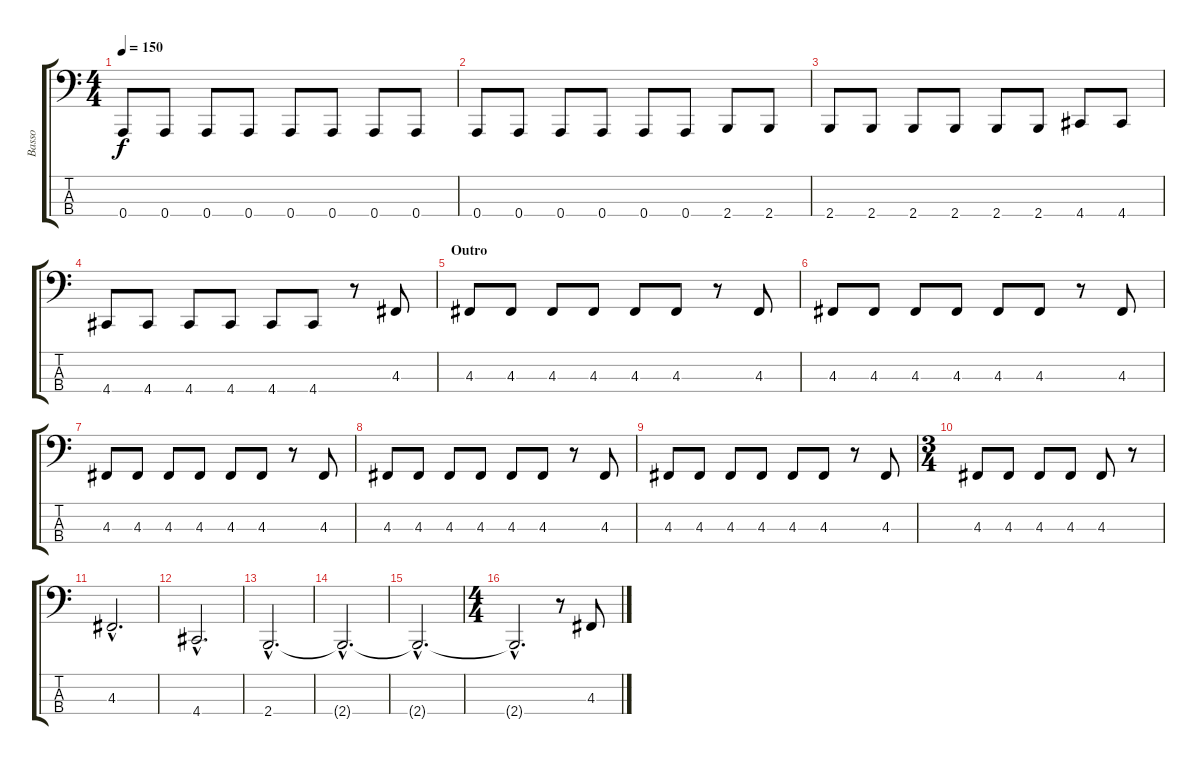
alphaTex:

\track ("Basso" "Basso") {instrument electricbasspick}
\staff {score tabs}
\tuning (D2 A1 D1 A0) {hide}
\ts (4 4)
\tempo 150
\clef f4
\ks c
0.4.8{dy f} 0.4.8 0.4.8 0.4.8 0.4.8 0.4.8 0.4.8 0.4.8 |
0.4.8 0.4.8 0.4.8 0.4.8 0.4.8 0.4.8 2.4.8 2.4.8 |
2.4.8 2.4.8 2.4.8 2.4.8 2.4.8 2.4.8 4.4.8 4.4.8 |
4.4.8 4.4.8 4.4.8 4.4.8 4.4.8 4.4.8 r.8 4.3.8 |
\section ("" "Outro")
4.3.8 4.3.8 4.3.8 4.3.8 4.3.8 4.3.8 r.8 4.3.8 |
4.3.8 4.3.8 4.3.8 4.3.8 4.3.8 4.3.8 r.8 4.3.8 |
4.3.8 4.3.8 4.3.8 4.3.8 4.3.8 4.3.8 r.8 4.3.8 |
4.3.8 4.3.8 4.3.8 4.3.8 4.3.8 4.3.8 r.8 4.3.8 |
4.3.8 4.3.8 4.3.8 4.3.8 4.3.8 4.3.8 r.8 4.3.8 |
\ts (3 4)
4.3.8 4.3.8 4.3.8 4.3.8 4.3.8 r.8 |
4.3{hac}.2{d} |
4.4{hac}.2{d} |
2.4{hac}.2{d} |
2.4{hac t}.2{d} |
2.4{hac t}.2{d} |
\ts (4 4)
2.4{hac t}.2{d} r.8 4.3.8
